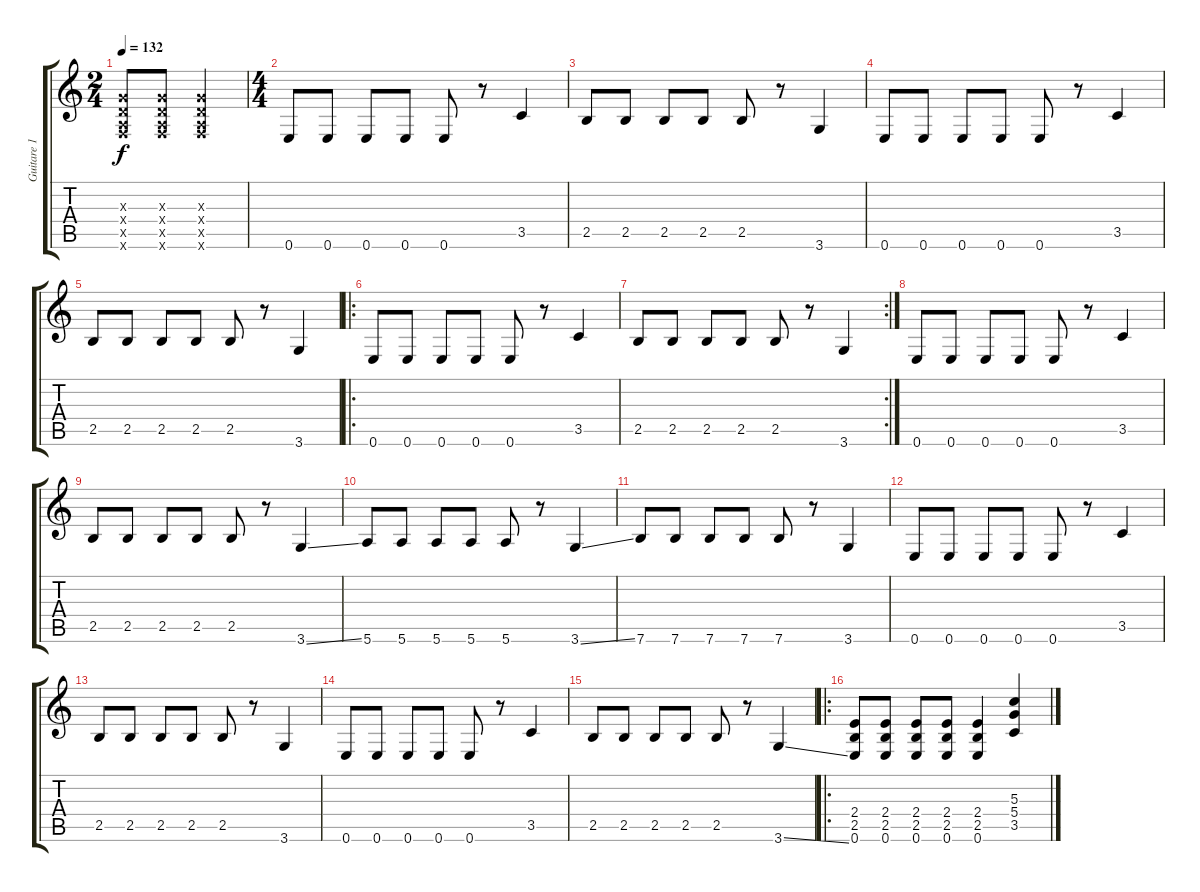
\track ("Guitare 1" "Guitare 1") {instrument distortionguitar}
\staff {score tabs}
\tuning (E4 B3 G3 D3 A2 E2) {hide}
\ts (2 4)
\tempo 132
\clef g2
\ks c
(0.3{x} 0.4{x} 0.5{x} 1.6{x}).8{dy f instrument distortionguitar} (0.3{x} 0.4{x} 0.5{x} 1.6{x}).8 (0.3{x} 0.4{x} 0.5{x} 1.6{x}).4 |
\ts (4 4)
0.6.8 0.6.8 0.6.8 0.6.8 0.6.8 r.8 3.5.4 |
2.5.8 2.5.8 2.5.8 2.5.8 2.5.8 r.8 3.6.4 |
0.6.8 0.6.8 0.6.8 0.6.8 0.6.8 r.8 3.5.4 |
2.5.8 2.5.8 2.5.8 2.5.8 2.5.8 r.8 3.6.4 |
\ro
0.6.8 0.6.8 0.6.8 0.6.8 0.6.8 r.8 3.5.4 |
\rc 2
2.5.8 2.5.8 2.5.8 2.5.8 2.5.8 r.8 3.6.4 |
0.6.8 0.6.8 0.6.8 0.6.8 0.6.8 r.8 3.5.4 |
2.5.8 2.5.8 2.5.8 2.5.8 2.5.8 r.8 3.6{ss}.4 |
5.6.8 5.6.8 5.6.8 5.6.8 5.6.8 r.8 3.6{ss}.4 |
7.6.8 7.6.8 7.6.8 7.6.8 7.6.8 r.8 3.6.4 |
0.6.8 0.6.8 0.6.8 0.6.8 0.6.8 r.8 3.5.4 |
2.5.8 2.5.8 2.5.8 2.5.8 2.5.8 r.8 3.6.4 |
0.6.8 0.6.8 0.6.8 0.6.8 0.6.8 r.8 3.5.4 |
2.5.8 2.5.8 2.5.8 2.5.8 2.5.8 r.8 3.6{ss}.4 |
\ro
(2.4 2.5 0.6).8 (2.4 2.5 0.6).8 (2.4 2.5 0.6).8 (2.4 2.5 0.6).8 (2.4 2.5 0.6).4 (5.3{ss} 5.4{ss} 3.5{ss}).4
